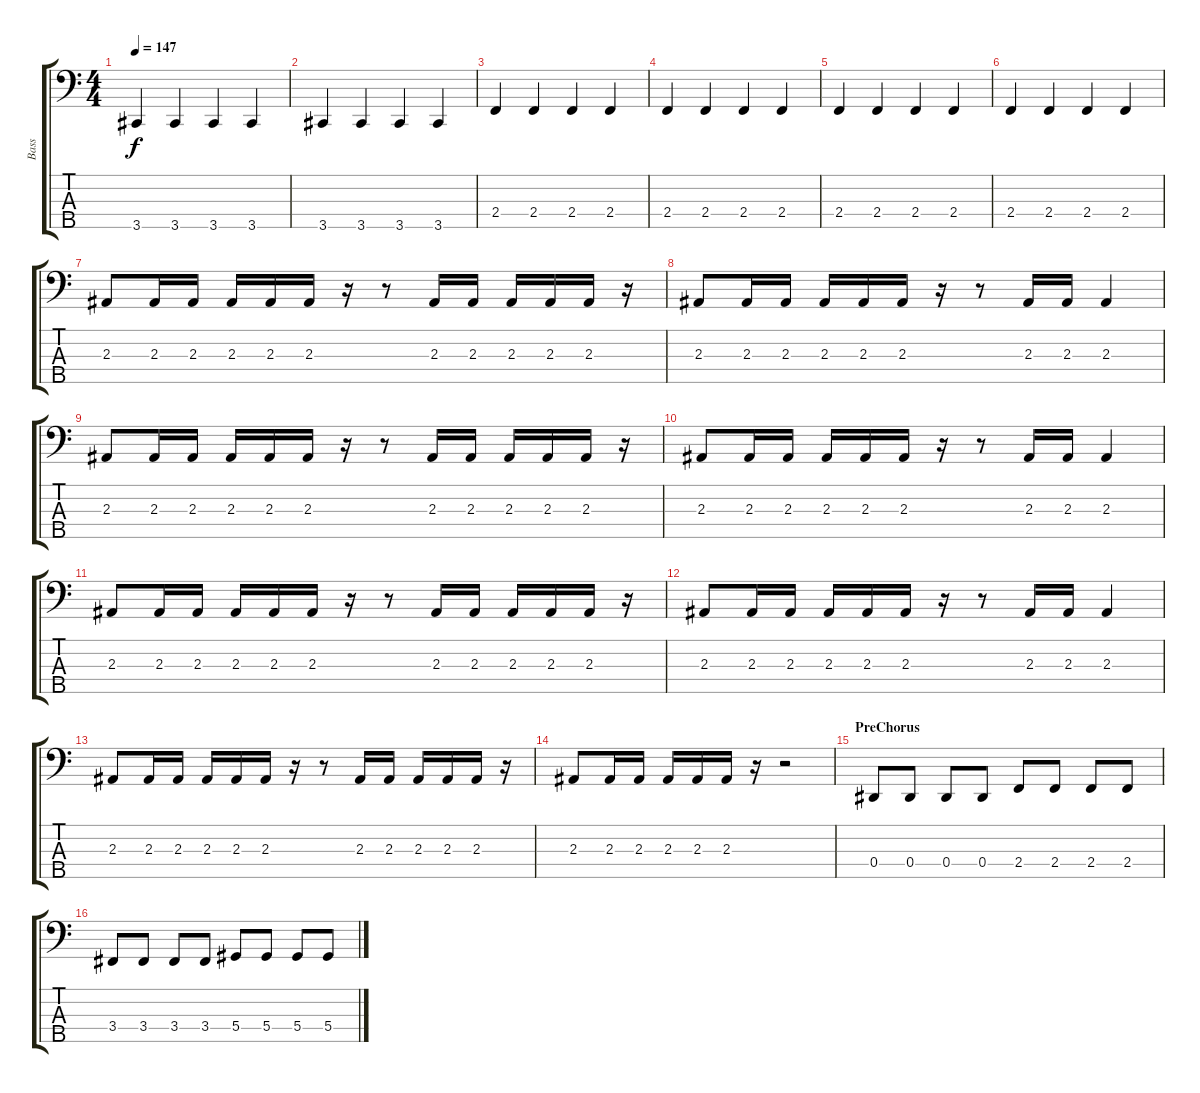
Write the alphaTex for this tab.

\track ("Bass" "Bass") {instrument electricbassfinger}
\staff {score tabs}
\tuning (Gb2 Db2 Ab1 Eb1 Bb0) {hide}
\ts (4 4)
\tempo 147
\clef f4
\ks c
3.5.4{dy f} 3.5.4 3.5.4 3.5.4 |
3.5.4 3.5.4 3.5.4 3.5.4 |
2.4.4 2.4.4 2.4.4 2.4.4 |
2.4.4 2.4.4 2.4.4 2.4.4 |
2.4.4 2.4.4 2.4.4 2.4.4 |
2.4.4 2.4.4 2.4.4 2.4.4 |
2.3.8 2.3.16 2.3.16 2.3.16 2.3.16 2.3.16 r.16 r.8 2.3.16 2.3.16 2.3.16 2.3.16 2.3.16 r.16 |
2.3.8 2.3.16 2.3.16 2.3.16 2.3.16 2.3.16 r.16 r.8 2.3.16 2.3.16 2.3.4 |
2.3.8 2.3.16 2.3.16 2.3.16 2.3.16 2.3.16 r.16 r.8 2.3.16 2.3.16 2.3.16 2.3.16 2.3.16 r.16 |
2.3.8 2.3.16 2.3.16 2.3.16 2.3.16 2.3.16 r.16 r.8 2.3.16 2.3.16 2.3.4 |
2.3.8 2.3.16 2.3.16 2.3.16 2.3.16 2.3.16 r.16 r.8 2.3.16 2.3.16 2.3.16 2.3.16 2.3.16 r.16 |
2.3.8 2.3.16 2.3.16 2.3.16 2.3.16 2.3.16 r.16 r.8 2.3.16 2.3.16 2.3.4 |
2.3.8 2.3.16 2.3.16 2.3.16 2.3.16 2.3.16 r.16 r.8 2.3.16 2.3.16 2.3.16 2.3.16 2.3.16 r.16 |
2.3.8 2.3.16 2.3.16 2.3.16 2.3.16 2.3.16 r.16 r.2 |
\section ("" "PreChorus")
0.4.8 0.4.8 0.4.8 0.4.8 2.4.8 2.4.8 2.4.8 2.4.8 |
3.4.8 3.4.8 3.4.8 3.4.8 5.4.8 5.4.8 5.4.8 5.4.8
